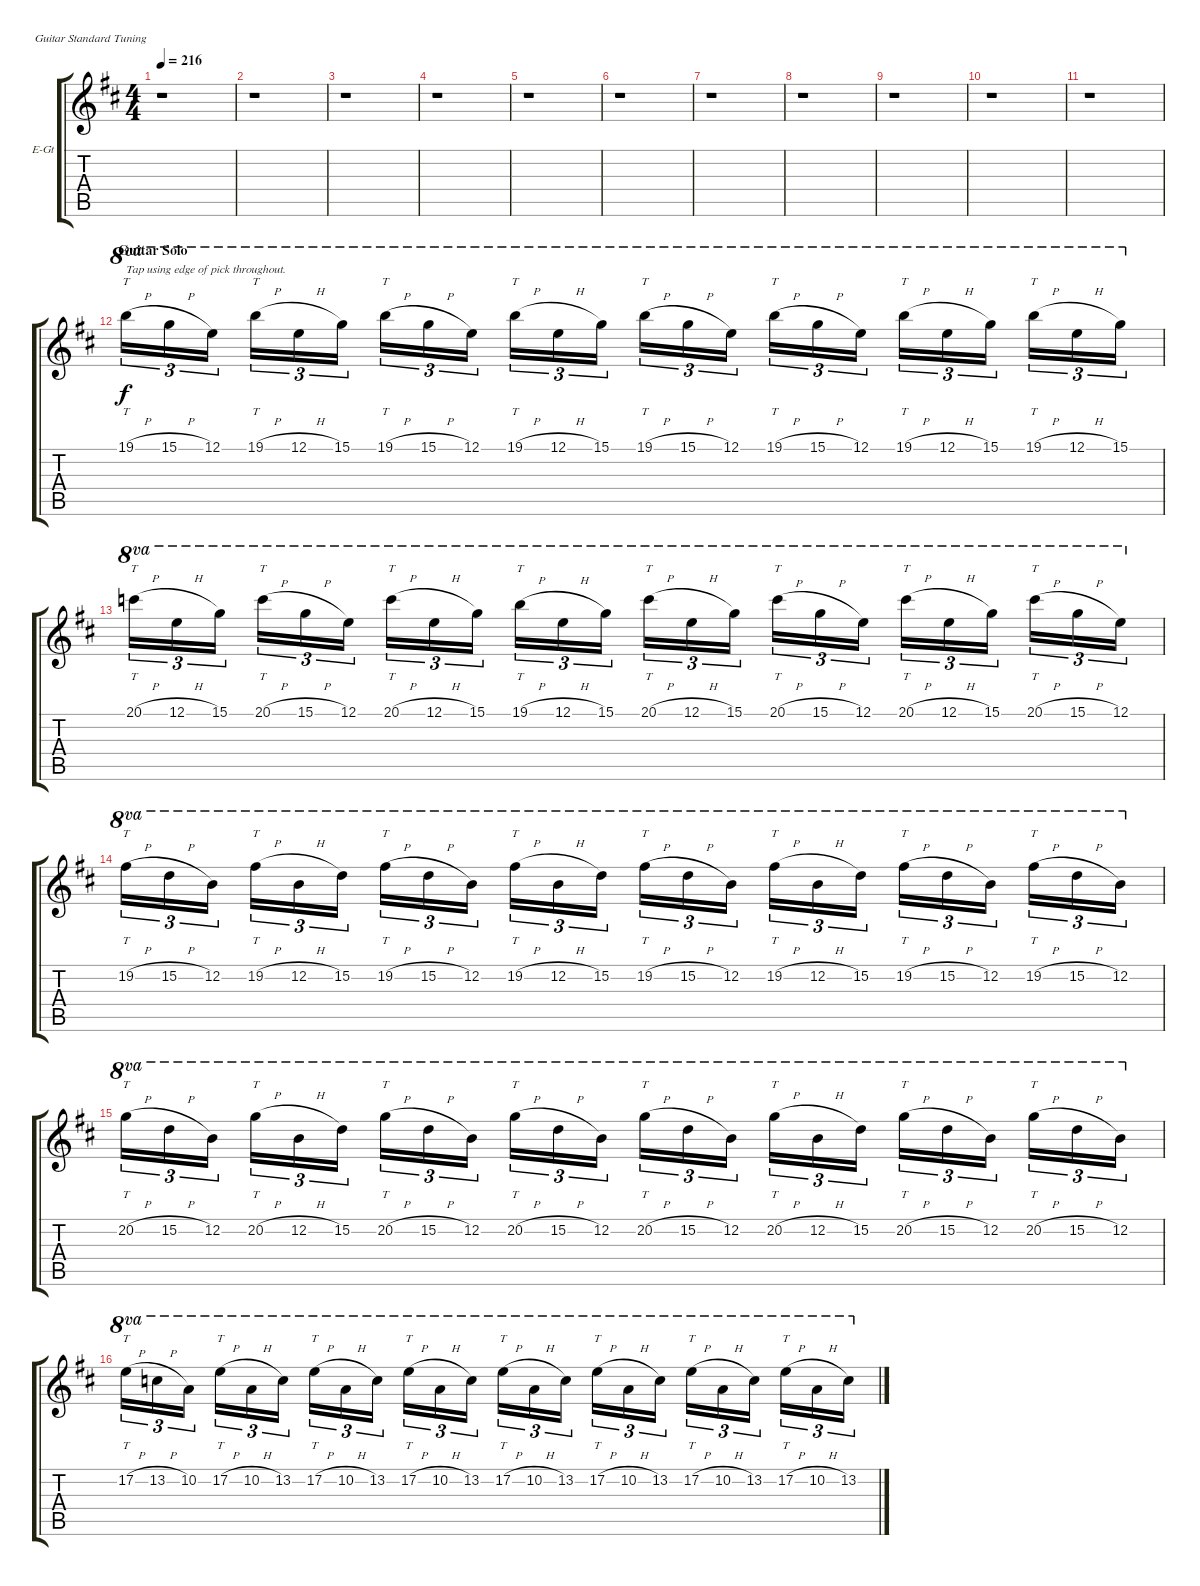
\bracketExtendMode groupsimilarinstruments
\firstSystemTrackNameOrientation horizontal
\otherSystemsTrackNameOrientation horizontal
\track ("Gtr 6" "E-Gt") {instrument overdrivenguitar}
\staff {score tabs}
\tuning (E4 B3 G3 D3 A2 E2)
\ts (4 4)
\tempo 216
\clef g2
\scale
1.06305
\ks d
r.1{dy f} |
\scale
0.936948 r.1 |
\scale
1.06305 r.1 |
\scale
0.936948 r.1 |
\scale
1.06305 r.1 |
\scale
0.936948 r.1 |
\scale
1.06305 r.1 |
\scale
0.936948 r.1 |
\scale
1.06305 r.1 |
\scale
0.936948 r.1 |
\scale
1.06305 r.1 |
\section ("" "Guitar Solo")
\scale
0.936948 19.1{h}.16{tt tu (3 2) ot 8va txt "Tap using edge of pick throughout."} 15.1{h}.16{tu (3 2) ot 8va} 12.1.16{tu (3 2) ot 8va} 19.1{h}.16{tt tu (3 2) ot 8va} 12.1{h}.16{tu (3 2) ot 8va} 15.1.16{tu (3 2) ot 8va} 19.1{h}.16{tt tu (3 2) ot 8va} 15.1{h}.16{tu (3 2) ot 8va} 12.1.16{tu (3 2) ot 8va} 19.1{h}.16{tt tu (3 2) ot 8va} 12.1{h}.16{tu (3 2) ot 8va} 15.1.16{tu (3 2) ot 8va} 19.1{h}.16{tt tu (3 2) ot 8va} 15.1{h}.16{tu (3 2) ot 8va} 12.1.16{tu (3 2) ot 8va} 19.1{h}.16{tt tu (3 2) ot 8va} 15.1{h}.16{tu (3 2) ot 8va} 12.1.16{tu (3 2) ot 8va} 19.1{h}.16{tt tu (3 2) ot 8va} 12.1{h}.16{tu (3 2) ot 8va} 15.1.16{tu (3 2) ot 8va} 19.1{h}.16{tt tu (3 2) ot 8va} 12.1{h}.16{tu (3 2) ot 8va} 15.1.16{tu (3 2) ot 8va} |
\scale
1.06305 20.1{h}.16{tt tu (3 2) ot 8va} 12.1{h}.16{tu (3 2) ot 8va} 15.1.16{tu (3 2) ot 8va} 20.1{h}.16{tt tu (3 2) ot 8va} 15.1{h}.16{tu (3 2) ot 8va} 12.1.16{tu (3 2) ot 8va} 20.1{h}.16{tt tu (3 2) ot 8va} 12.1{h}.16{tu (3 2) ot 8va} 15.1.16{tu (3 2) ot 8va} 19.1{h}.16{tt tu (3 2) ot 8va} 12.1{h}.16{tu (3 2) ot 8va} 15.1.16{tu (3 2) ot 8va} 20.1{h}.16{tt tu (3 2) ot 8va} 12.1{h}.16{tu (3 2) ot 8va} 15.1.16{tu (3 2) ot 8va} 20.1{h}.16{tt tu (3 2) ot 8va} 15.1{h}.16{tu (3 2) ot 8va} 12.1.16{tu (3 2) ot 8va} 20.1{h}.16{tt tu (3 2) ot 8va} 12.1{h}.16{tu (3 2) ot 8va} 15.1.16{tu (3 2) ot 8va} 20.1{h}.16{tt tu (3 2) ot 8va} 15.1{h}.16{tu (3 2) ot 8va} 12.1.16{tu (3 2) ot 8va} |
\scale
0.936948 19.2{h}.16{tt tu (3 2) ot 8va} 15.2{h}.16{tu (3 2) ot 8va} 12.2.16{tu (3 2) ot 8va} 19.2{h}.16{tt tu (3 2) ot 8va} 12.2{h}.16{tu (3 2) ot 8va} 15.2.16{tu (3 2) ot 8va} 19.2{h}.16{tt tu (3 2) ot 8va} 15.2{h}.16{tu (3 2) ot 8va} 12.2.16{tu (3 2) ot 8va} 19.2{h}.16{tt tu (3 2) ot 8va} 12.2{h}.16{tu (3 2) ot 8va} 15.2.16{tu (3 2) ot 8va} 19.2{h}.16{tt tu (3 2) ot 8va} 15.2{h}.16{tu (3 2) ot 8va} 12.2.16{tu (3 2) ot 8va} 19.2{h}.16{tt tu (3 2) ot 8va} 12.2{h}.16{tu (3 2) ot 8va} 15.2.16{tu (3 2) ot 8va} 19.2{h}.16{tt tu (3 2) ot 8va} 15.2{h}.16{tu (3 2) ot 8va} 12.2.16{tu (3 2) ot 8va} 19.2{h}.16{tt tu (3 2) ot 8va} 15.2{h}.16{tu (3 2) ot 8va} 12.2.16{tu (3 2) ot 8va} |
\scale
1.06305 20.2{h}.16{tt tu (3 2) ot 8va} 15.2{h}.16{tu (3 2) ot 8va} 12.2.16{tu (3 2) ot 8va} 20.2{h}.16{tt tu (3 2) ot 8va} 12.2{h}.16{tu (3 2) ot 8va} 15.2.16{tu (3 2) ot 8va} 20.2{h}.16{tt tu (3 2) ot 8va} 15.2{h}.16{tu (3 2) ot 8va} 12.2.16{tu (3 2) ot 8va} 20.2{h}.16{tt tu (3 2) ot 8va} 15.2{h}.16{tu (3 2) ot 8va} 12.2.16{tu (3 2) ot 8va} 20.2{h}.16{tt tu (3 2) ot 8va} 15.2{h}.16{tu (3 2) ot 8va} 12.2.16{tu (3 2) ot 8va} 20.2{h}.16{tt tu (3 2) ot 8va} 12.2{h}.16{tu (3 2) ot 8va} 15.2.16{tu (3 2) ot 8va} 20.2{h}.16{tt tu (3 2) ot 8va} 15.2{h}.16{tu (3 2) ot 8va} 12.2.16{tu (3 2) ot 8va} 20.2{h}.16{tt tu (3 2) ot 8va} 15.2{h}.16{tu (3 2) ot 8va} 12.2.16{tu (3 2) ot 8va} |
\scale
0.936948 17.2{h}.16{tt tu (3 2) ot 8va} 13.2{h}.16{tu (3 2) ot 8va} 10.2.16{tu (3 2) ot 8va} 17.2{h}.16{tt tu (3 2) ot 8va} 10.2{h}.16{tu (3 2) ot 8va} 13.2.16{tu (3 2) ot 8va} 17.2{h}.16{tt tu (3 2) ot 8va} 10.2{h}.16{tu (3 2) ot 8va} 13.2.16{tu (3 2) ot 8va} 17.2{h}.16{tt tu (3 2) ot 8va} 10.2{h}.16{tu (3 2) ot 8va} 13.2.16{tu (3 2) ot 8va} 17.2{h}.16{tt tu (3 2) ot 8va} 10.2{h}.16{tu (3 2) ot 8va} 13.2.16{tu (3 2) ot 8va} 17.2{h}.16{tt tu (3 2) ot 8va} 10.2{h}.16{tu (3 2) ot 8va} 13.2.16{tu (3 2) ot 8va} 17.2{h}.16{tt tu (3 2) ot 8va} 10.2{h}.16{tu (3 2) ot 8va} 13.2.16{tu (3 2) ot 8va} 17.2{h}.16{tt tu (3 2) ot 8va} 10.2{h}.16{tu (3 2) ot 8va} 13.2.16{tu (3 2) ot 8va}
